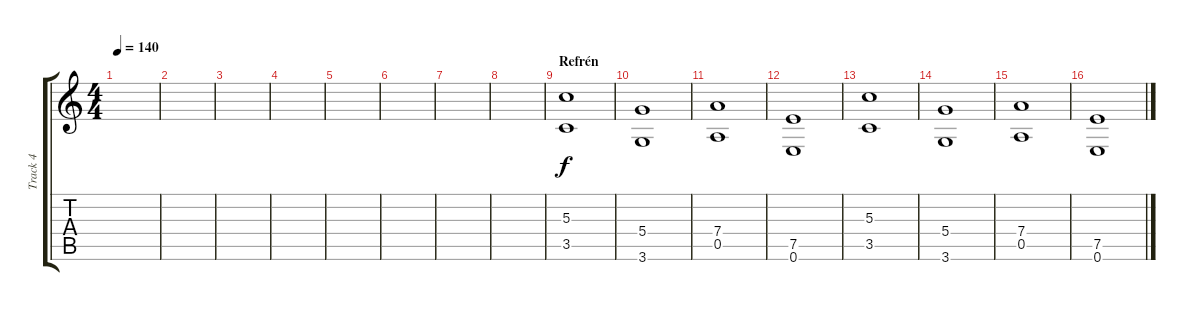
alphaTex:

\track ("Track 4" "Track 4") {instrument overdrivenguitar}
\staff {score tabs}
\tuning (E4 B3 G3 D3 A2 E2) {hide}
\ts (4 4)
\tempo 140
\clef g2
\ks c
|
|
|
|
|
|
|
|
\section ("" "Refrén")
(5.3 3.5).1 |
(5.4 3.6).1 |
(7.4 0.5).1 |
(7.5 0.6).1 |
(5.3 3.5).1 |
(5.4 3.6).1 |
(7.4 0.5).1 |
(7.5 0.6).1
